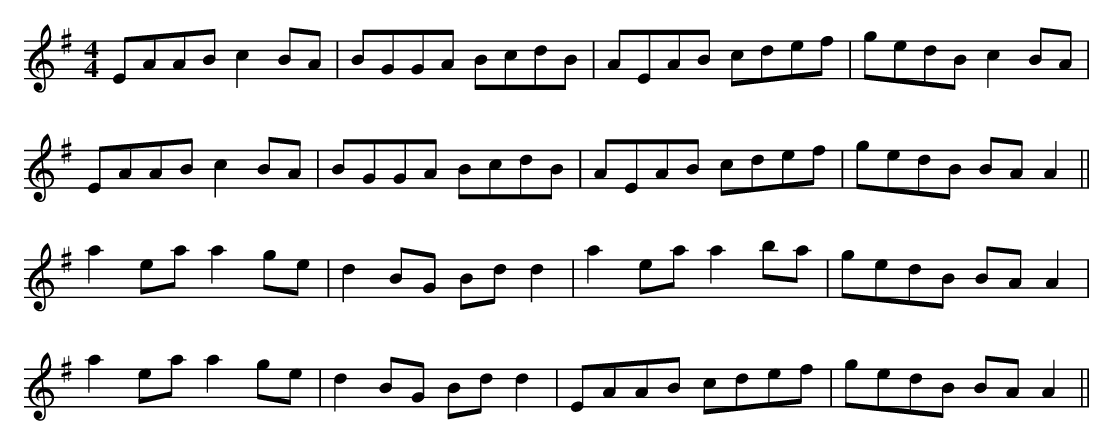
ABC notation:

X:1
M:4/4
K:Ador
EAAB c2 BA|BGGA BcdB|AEAB cdef|gedB c2 BA|
EAAB c2 BA|BGGA BcdB|AEAB cdef|gedB BA A2||
a2 ea a2 ge|d2 BG Bd d2|a2 ea a2 ba|gedB BA A2|
a2 ea a2 ge|d2 BG Bd d2|EAAB cdef|gedB BA A2||
